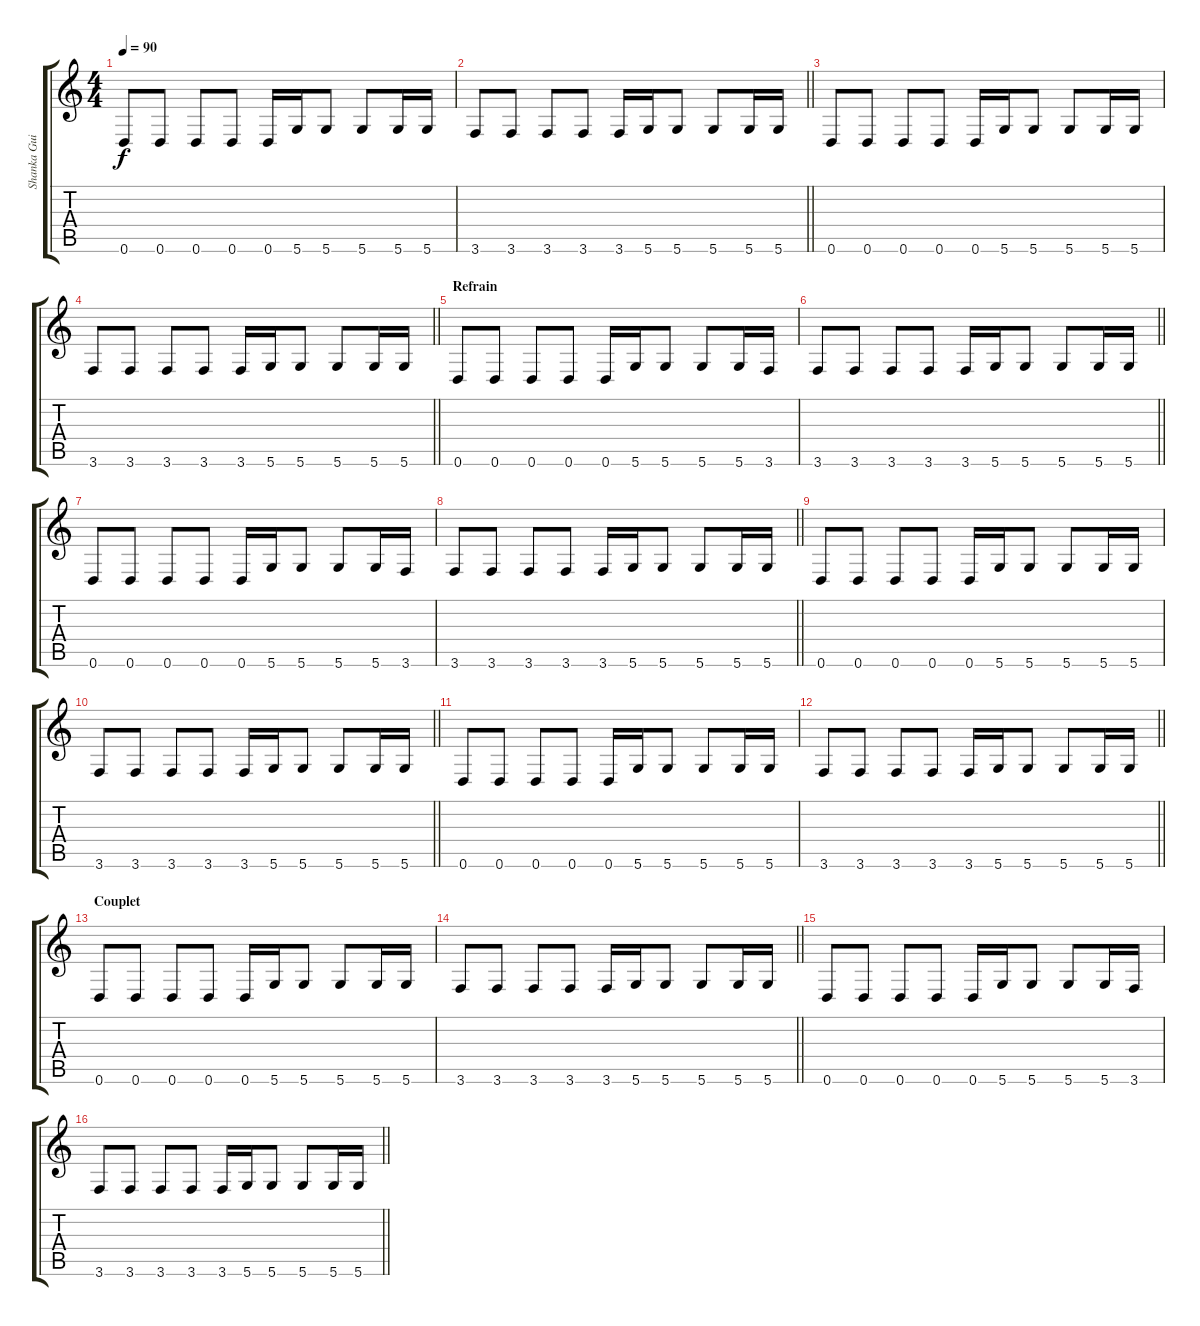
\track ("Shanka Guitare" "Shanka Gui") {instrument acousticguitarsteel}
\staff {score tabs}
\tuning (E4 B3 G3 D3 A2 D2) {hide}
\ts (4 4)
\tempo 90
\clef g2
\ks c
0.6.8{dy f} 0.6.8 0.6.8 0.6.8 0.6.16 5.6.16 5.6.8 5.6.8 5.6.16 5.6.16 |
\barLineRight lightlight
3.6.8 3.6.8 3.6.8 3.6.8 3.6.16 5.6.16 5.6.8 5.6.8 5.6.16 5.6.16 |
0.6.8 0.6.8 0.6.8 0.6.8 0.6.16 5.6.16 5.6.8 5.6.8 5.6.16 5.6.16 |
\barLineRight lightlight
3.6.8 3.6.8 3.6.8 3.6.8 3.6.16 5.6.16 5.6.8 5.6.8 5.6.16 5.6.16 |
\section ("" "Refrain")
0.6.8 0.6.8 0.6.8 0.6.8 0.6.16 5.6.16 5.6.8 5.6.8 5.6.16 3.6.16 |
\barLineRight lightlight
3.6.8 3.6.8 3.6.8 3.6.8 3.6.16 5.6.16 5.6.8 5.6.8 5.6.16 5.6.16 |
0.6.8 0.6.8 0.6.8 0.6.8 0.6.16 5.6.16 5.6.8 5.6.8 5.6.16 3.6.16 |
\barLineRight lightlight
3.6.8 3.6.8 3.6.8 3.6.8 3.6.16 5.6.16 5.6.8 5.6.8 5.6.16 5.6.16 |
0.6.8 0.6.8 0.6.8 0.6.8 0.6.16 5.6.16 5.6.8 5.6.8 5.6.16 5.6.16 |
\barLineRight lightlight
3.6.8 3.6.8 3.6.8 3.6.8 3.6.16 5.6.16 5.6.8 5.6.8 5.6.16 5.6.16 |
0.6.8 0.6.8 0.6.8 0.6.8 0.6.16 5.6.16 5.6.8 5.6.8 5.6.16 5.6.16 |
\barLineRight lightlight
3.6.8 3.6.8 3.6.8 3.6.8 3.6.16 5.6.16 5.6.8 5.6.8 5.6.16 5.6.16 |
\section ("" "Couplet")
0.6.8 0.6.8 0.6.8 0.6.8 0.6.16 5.6.16 5.6.8 5.6.8 5.6.16 5.6.16 |
\barLineRight lightlight
3.6.8 3.6.8 3.6.8 3.6.8 3.6.16 5.6.16 5.6.8 5.6.8 5.6.16 5.6.16 |
0.6.8 0.6.8 0.6.8 0.6.8 0.6.16 5.6.16 5.6.8 5.6.8 5.6.16 3.6.16 |
\barLineRight lightlight
3.6.8 3.6.8 3.6.8 3.6.8 3.6.16 5.6.16 5.6.8 5.6.8 5.6.16 5.6.16
